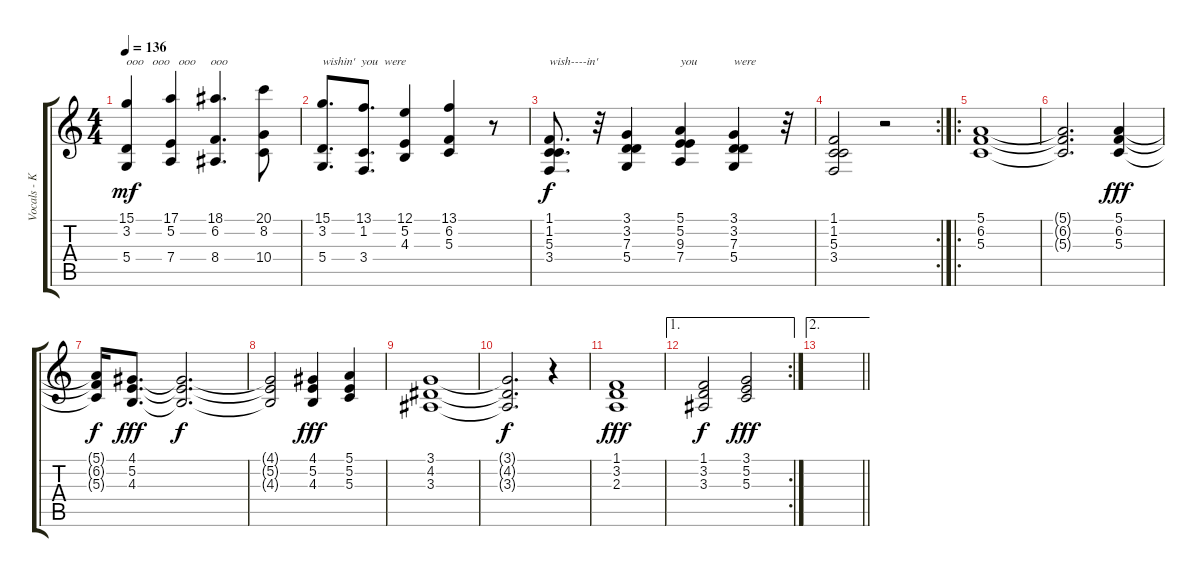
\track ("Vocals - Kath, Cetera, Beach Boys" "Vocals - K") {instrument clarinet}
\staff {score tabs}
\tuning (E4 B3 G3 D3 A2 E2) {hide}
\ts (4 4)
\tempo 136
\clef g2
\ks c
(15.1 3.2 5.4).4{txt "ooo   ooo   ooo     ooo" dy mf} (17.1 5.2 7.4).4 (18.1 6.2 8.4).4{d} (20.1 8.2 10.4).8 |
(15.1 3.2 5.4).8{d txt "wishin'  you  were"} (13.1 1.2 3.4).8{d} (12.1 5.2 4.3).4 (13.1 6.2 5.3).4 r.8 |
(1.1 1.2 5.3 3.4).8{d txt "wish----in'" dy f balance 8} r.32 (3.1 3.2 7.3 5.4).4 (5.1 5.2 9.3 7.4).4{txt "you"} (3.1 3.2 7.3 5.4).4{txt "were"} r.32 |
\rc 2
(1.1 1.2 5.3 3.4).2 r.2 |
\ro
(5.1 6.2 5.3).1{volume 5} |
(5.1{t} 6.2{t} 5.3{t}).2{d} (5.1 6.2 5.3).4{dy fff} |
(5.1{t} 6.2{t} 5.3{t}).16{dy f} (4.1 5.2 4.3).8{d dy fff} (4.1{t} 5.2{t} 4.3{t}).2{d dy f} |
(4.1{t} 5.2{t} 4.3{t}).2 (4.1 5.2 4.3).4{dy fff} (5.1 5.2 5.3).4 |
(3.1 4.2 3.3).1 |
(3.1{t} 4.2{t} 3.3{t}).2{d dy f} r.4 |
(1.1 3.2 2.3).1{dy fff} |
\ae 1
\rc 2
(1.1 3.2 3.3).2{dy f} (3.1 5.2 5.3).2{dy fff} |
\ae 2
\barLineRight lightlight
